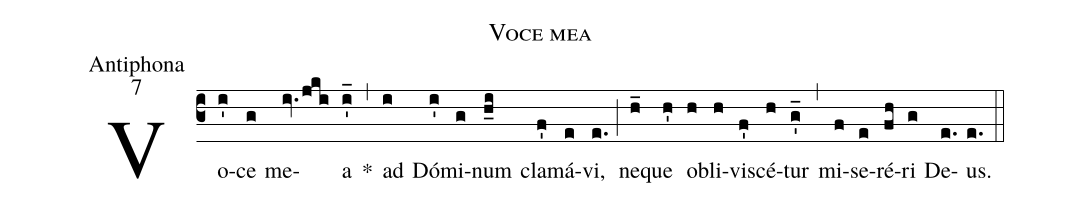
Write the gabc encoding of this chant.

name:Voce mea;
office-part:Antiphona;
mode:7;
%%
(c3) Vo(i')ce(g) me(iv./jki)a(i'_) *(,) ad(i) Dó(i')mi(g)num(h_i) cla(f')má(e)vi,(e.) (;) ne(h_)que(h') ob(h)li(h)vi(f')scé(h)tur(g'_) (,) mi(f)se(e)ré(fh)ri(g) De(e.)us.(e.) (::)
